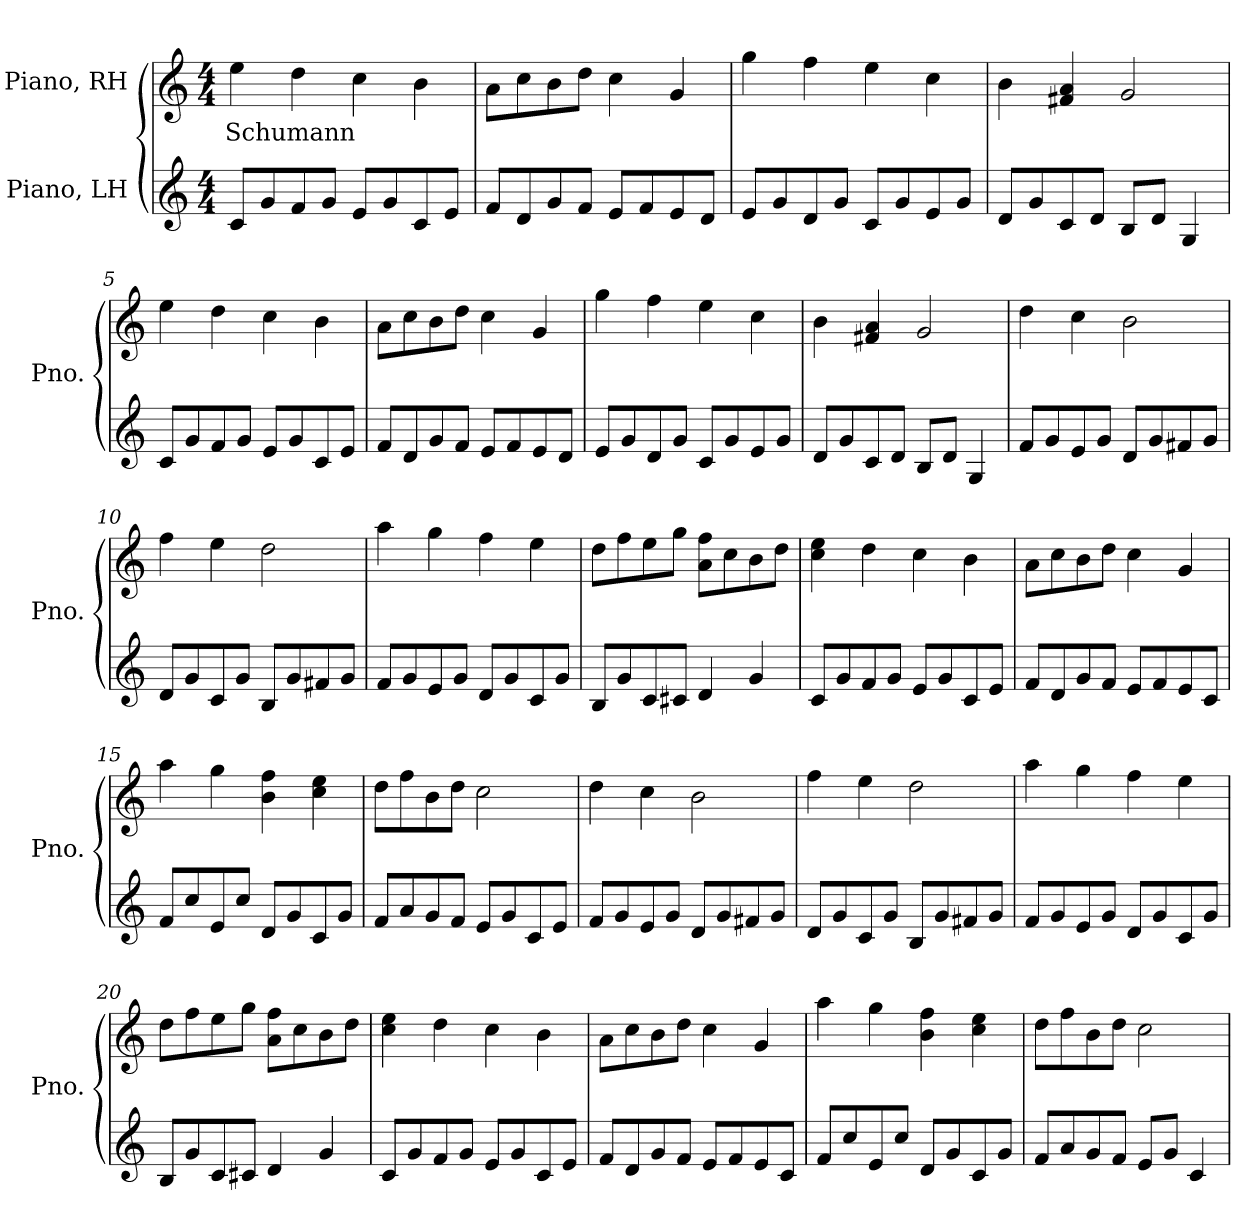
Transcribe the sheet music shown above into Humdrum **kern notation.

**kern	**kern	**text
*part2	*part1	*part1
*staff2	*staff1	*staff1
*I"Piano, LH	*I"Piano, RH	*
*I'Pno.	*I'Pno.	*
*clefG2	*clefG2	*
*k[]	*k[]	*
*M4/4	*M4/4	*
*MM81	*MM81	*
=1	=1	=1
!	!	!LO:LY:b
8c/L	4ee\	Schumann
8g/	.	.
8f/	4dd\	.
8g/J	.	.
8e/L	4cc\	.
8g/	.	.
8c/	4b\	.
8e/J	.	.
=2	=2	=2
8f/L	8a\L	.
8d/	8cc\	.
8g/	8b\	.
8f/J	8dd\J	.
8e/L	4cc\	.
8f/	.	.
8e/	4g/	.
8d/J	.	.
=3	=3	=3
8e/L	4gg\	.
8g/	.	.
8d/	4ff\	.
8g/J	.	.
8c/L	4ee\	.
8g/	.	.
8e/	4cc\	.
8g/J	.	.
=4	=4	=4
8d/L	4b\	.
8g/	.	.
8c/	4f#X/ 4a/	.
8d/J	.	.
8B/L	2g/	.
8d/J	.	.
4G/	.	.
!!LO:LB:g=z
=5	=5	=5
8c/L	4ee\	.
8g/	.	.
8f/	4dd\	.
8g/J	.	.
8e/L	4cc\	.
8g/	.	.
8c/	4b\	.
8e/J	.	.
=6	=6	=6
8f/L	8a\L	.
8d/	8cc\	.
8g/	8b\	.
8f/J	8dd\J	.
8e/L	4cc\	.
8f/	.	.
8e/	4g/	.
8d/J	.	.
=7	=7	=7
8e/L	4gg\	.
8g/	.	.
8d/	4ff\	.
8g/J	.	.
8c/L	4ee\	.
8g/	.	.
8e/	4cc\	.
8g/J	.	.
=8	=8	=8
8d/L	4b\	.
8g/	.	.
8c/	4f#X/ 4a/	.
8d/J	.	.
8B/L	2g/	.
8d/J	.	.
4G/	.	.
=9	=9	=9
8f/L	4dd\	.
8g/	.	.
8e/	4cc\	.
8g/J	.	.
8d/L	2b\	.
8g/	.	.
8f#X/	.	.
8g/J	.	.
!!LO:LB:g=z
=10	=10	=10
8d/L	4ff\	.
8g/	.	.
8c/	4ee\	.
8g/J	.	.
8B/L	2dd\	.
8g/	.	.
8f#X/	.	.
8g/J	.	.
=11	=11	=11
8f/L	4aa\	.
8g/	.	.
8e/	4gg\	.
8g/J	.	.
8d/L	4ff\	.
8g/	.	.
8c/	4ee\	.
8g/J	.	.
=12	=12	=12
8B/L	8dd\L	.
8g/	8ff\	.
8c/	8ee\	.
8c#X/J	8gg\J	.
4d/	8a\ 8ff\L	.
.	8cc\	.
4g/	8b\	.
.	8dd\J	.
=13	=13	=13
8c/L	4cc\ 4ee\	.
8g/	.	.
8f/	4dd\	.
8g/J	.	.
8e/L	4cc\	.
8g/	.	.
8c/	4b\	.
8e/J	.	.
=14	=14	=14
8f/L	8a\L	.
8d/	8cc\	.
8g/	8b\	.
8f/J	8dd\J	.
8e/L	4cc\	.
8f/	.	.
8e/	4g/	.
8c/J	.	.
!!LO:LB:g=z
=15	=15	=15
8f/L	4aa\	.
8cc/	.	.
8e/	4gg\	.
8cc/J	.	.
8d/L	4b\ 4ff\	.
8g/	.	.
8c/	4cc\ 4ee\	.
8g/J	.	.
=16	=16	=16
8f/L	8dd\L	.
8a/	8ff\	.
8g/	8b\	.
8f/J	8dd\J	.
8e/L	2cc\	.
8g/	.	.
8c/	.	.
8e/J	.	.
=17	=17	=17
8f/L	4dd\	.
8g/	.	.
8e/	4cc\	.
8g/J	.	.
8d/L	2b\	.
8g/	.	.
8f#X/	.	.
8g/J	.	.
=18	=18	=18
8d/L	4ff\	.
8g/	.	.
8c/	4ee\	.
8g/J	.	.
8B/L	2dd\	.
8g/	.	.
8f#X/	.	.
8g/J	.	.
=19	=19	=19
8f/L	4aa\	.
8g/	.	.
8e/	4gg\	.
8g/J	.	.
8d/L	4ff\	.
8g/	.	.
8c/	4ee\	.
8g/J	.	.
!!LO:LB:g=z
=20	=20	=20
8B/L	8dd\L	.
8g/	8ff\	.
8c/	8ee\	.
8c#X/J	8gg\J	.
4d/	8a\ 8ff\L	.
.	8cc\	.
4g/	8b\	.
.	8dd\J	.
=21	=21	=21
8c/L	4cc\ 4ee\	.
8g/	.	.
8f/	4dd\	.
8g/J	.	.
8e/L	4cc\	.
8g/	.	.
8c/	4b\	.
8e/J	.	.
=22	=22	=22
8f/L	8a\L	.
8d/	8cc\	.
8g/	8b\	.
8f/J	8dd\J	.
8e/L	4cc\	.
8f/	.	.
8e/	4g/	.
8c/J	.	.
=23	=23	=23
8f/L	4aa\	.
8cc/	.	.
8e/	4gg\	.
8cc/J	.	.
8d/L	4b\ 4ff\	.
8g/	.	.
8c/	4cc\ 4ee\	.
8g/J	.	.
=24	=24	=24
8f/L	8dd\L	.
8a/	8ff\	.
8g/	8b\	.
8f/J	8dd\J	.
8e/L	2cc\	.
8g/J	.	.
4c/	.	.
=	=	=
*-	*-	*-
